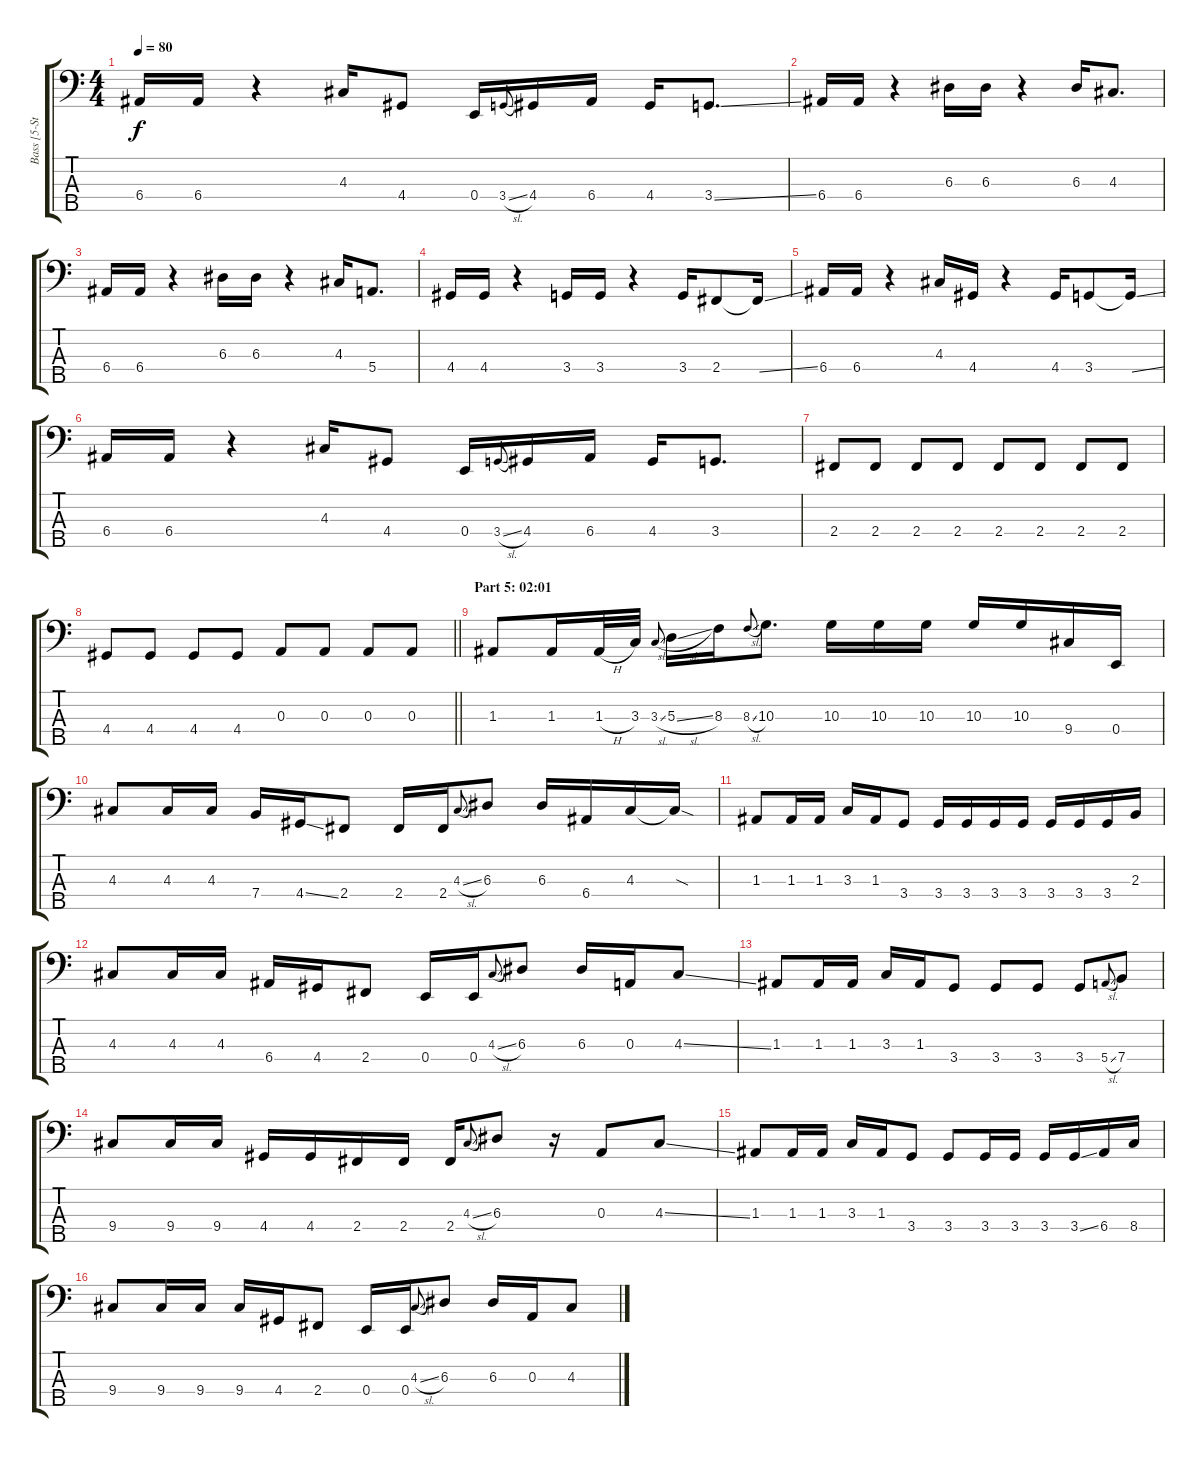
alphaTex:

\track ("Bass [5-String]" "Bass [5-St") {instrument electricbasspick}
\staff {score tabs}
\tuning (G2 D2 A1 E1 B0) {hide}
\ts (4 4)
\tempo 80
\clef f4
\ks c
6.4.16{dy f} 6.4.16 r.4 4.3.16 4.4.8 0.4.16 3.4{sl}.8{gr onbeat} 4.4.16 6.4.16 4.4.16 3.4{ss}.8{d} |
6.4.16 6.4.16 r.4 6.3.16 6.3.16 r.4 6.3.16 4.3.8{d} |
6.4.16 6.4.16 r.4 6.3.16 6.3.16 r.4 4.3.16 5.4.8{d} |
4.4.16 4.4.16 r.4 3.4.16 3.4.16 r.4 3.4.16 2.4.8 2.4{ss t}.16 |
6.4.16 6.4.16 r.4 4.3.16 4.4.16 r.4 4.4.16 3.4.8 3.4{ss t}.16 |
6.4.16 6.4.16 r.4 4.3.16 4.4.8 0.4.16 3.4{sl}.8{gr onbeat} 4.4.16 6.4.16 4.4.16 3.4.8{d} |
2.4.8 2.4.8 2.4.8 2.4.8 2.4.8 2.4.8 2.4.8 2.4.8 |
\barLineRight lightlight
4.4.8 4.4.8 4.4.8 4.4.8 0.3.8 0.3.8 0.3.8 0.3.8 |
\section ("" "Part 5: 02:01")
1.3.8 1.3.16 1.3{h}.32 3.3.32 3.3{sl}.8{gr onbeat} 5.3{sl}.16 8.3.16 8.3{sl}.8{gr onbeat} 10.3.8{d} 10.3.16 10.3.16 10.3.16 10.3.16 10.3.16 9.4.16 0.4.16 |
4.3.8 4.3.16 4.3.16 7.4.16 4.4{ss}.16 2.4.8 2.4.16 2.4.16 4.3{sl}.8{gr onbeat} 6.3.8 6.3.16 6.4.16 4.3.16 4.3{sod t}.16 |
1.3.8 1.3.16 1.3.16 3.3.16 1.3.16 3.4.8 3.4.16 3.4.16 3.4.16 3.4.16 3.4.16 3.4.16 3.4.16 2.3.16 |
4.3.8 4.3.16 4.3.16 6.4.16 4.4.16 2.4.8 0.4.16 0.4.16 4.3{sl}.8{gr onbeat} 6.3.8 6.3.16 0.3.16 4.3{ss}.8 |
1.3.8 1.3.16 1.3.16 3.3.16 1.3.16 3.4.8 3.4.8 3.4.8 3.4.8 5.4{sl}.8{gr onbeat} 7.4.8 |
9.4.8 9.4.16 9.4.16 4.4.16 4.4.16 2.4.16 2.4.16 2.4.16 4.3{sl}.8{gr onbeat} 6.3.8 r.16 0.3.8 4.3{ss}.8 |
1.3.8 1.3.16 1.3.16 3.3.16 1.3.16 3.4.8 3.4.8 3.4.16 3.4.16 3.4.16 3.4{ss}.16 6.4.16 8.4.16 |
9.4.8 9.4.16 9.4.16 9.4.16 4.4.16 2.4.8 0.4.16 0.4.16 4.3{sl}.8{gr onbeat} 6.3.8 6.3.16 0.3.16 4.3{ss}.8
